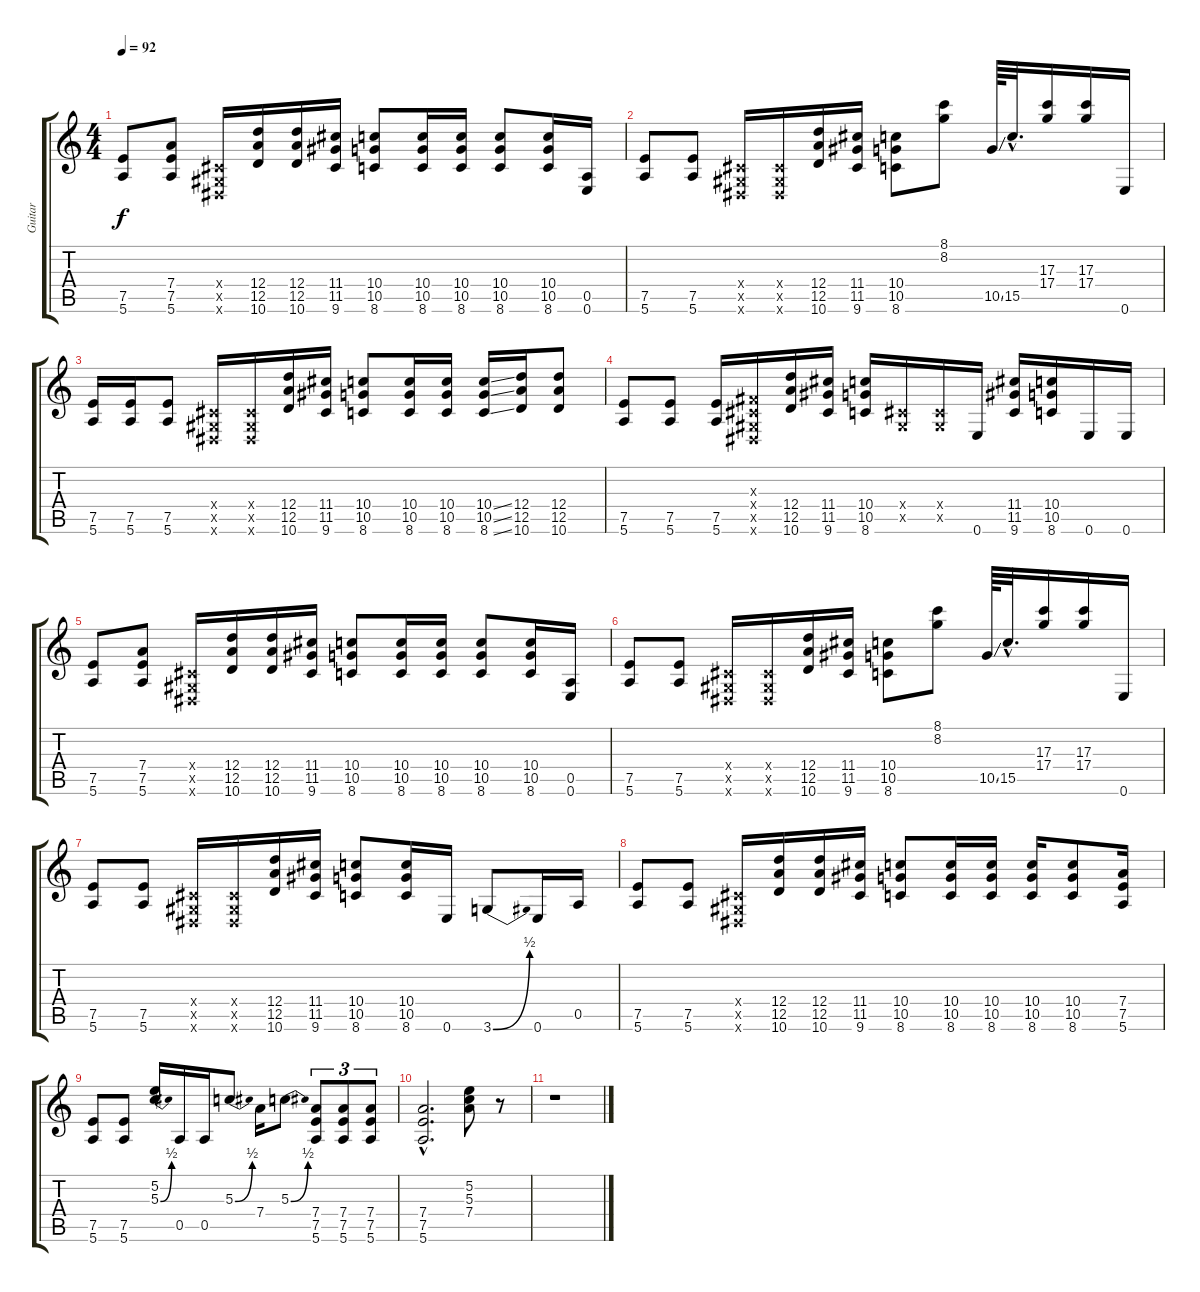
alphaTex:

\track ("Guitar" "Guitar") {instrument overdrivenguitar}
\staff {score tabs}
\tuning (E4 B3 G3 D3 A2 E2) {hide}
\ts (4 4)
\tempo 92
\clef g2
\ks c
(7.5 5.6).8{dy f} (7.4 7.5 5.6).8 (-1.4{x} -1.5{x} -1.6{x}).16 (12.4 12.5 10.6).16 (12.4 12.5 10.6).16 (11.4 11.5 9.6).16 (10.4 10.5 8.6).8 (10.4 10.5 8.6).16 (10.4 10.5 8.6).16 (10.4 10.5 8.6).8 (10.4 10.5 8.6).16 (0.5 0.6).16 |
(7.5 5.6).8 (7.5 5.6).8 (-1.4{x} -1.5{x} -1.6{x}).16 (-1.4{x} -1.5{x} -1.6{x}).16 (12.4 12.5 10.6).16 (11.4 11.5 9.6).16 (10.4 10.5 8.6).8 (8.1 8.2).8 10.5{ss}.64 15.5{hac}.32{d} (17.3 17.4).16 (17.3 17.4).16 0.6.16 |
(7.5 5.6).16 (7.5 5.6).16 (7.5 5.6).8 (-1.4{x} -1.5{x} -1.6{x}).16 (-1.4{x} -1.5{x} -1.6{x}).16 (12.4 12.5 10.6).16 (11.4 11.5 9.6).16 (10.4 10.5 8.6).8 (10.4 10.5 8.6).16 (10.4 10.5 8.6).16 (10.4{ss} 10.5{ss} 8.6{ss}).16 (12.4 12.5 10.6).16 (12.4 12.5 10.6).8 |
(7.5 5.6).8 (7.5 5.6).8 (7.5 5.6).16 (-1.3{x} -1.4{x} -1.5{x} -1.6{x}).16 (12.4 12.5 10.6).16 (11.4 11.5 9.6).16 (10.4 10.5 8.6).16 (-1.4{x} -1.5{x}).16 (-1.4{x} -1.5{x}).16 0.6.16 (11.4 11.5 9.6).16 (10.4 10.5 8.6).16 0.6.16 0.6.16 |
(7.5 5.6).8 (7.4 7.5 5.6).8 (-1.4{x} -1.5{x} -1.6{x}).16 (12.4 12.5 10.6).16 (12.4 12.5 10.6).16 (11.4 11.5 9.6).16 (10.4 10.5 8.6).8 (10.4 10.5 8.6).16 (10.4 10.5 8.6).16 (10.4 10.5 8.6).8 (10.4 10.5 8.6).16 (0.5 0.6).16 |
(7.5 5.6).8 (7.5 5.6).8 (-1.4{x} -1.5{x} -1.6{x}).16 (-1.4{x} -1.5{x} -1.6{x}).16 (12.4 12.5 10.6).16 (11.4 11.5 9.6).16 (10.4 10.5 8.6).8 (8.1 8.2).8 10.5{ss}.64 15.5{hac}.32{d} (17.3 17.4).16 (17.3 17.4).16 0.6.16 |
(7.5 5.6).8 (7.5 5.6).8 (-1.4{x} -1.5{x} -1.6{x}).16 (-1.4{x} -1.5{x} -1.6{x}).16 (12.4 12.5 10.6).16 (11.4 11.5 9.6).16 (10.4 10.5 8.6).8 (10.4 10.5 8.6).16 0.6.16 3.6{be (bend 0 0 60 2)}.8 0.6.16 0.5.16 |
(7.5 5.6).8 (7.5 5.6).8 (-1.4{x} -1.5{x} -1.6{x}).16 (12.4 12.5 10.6).16 (12.4 12.5 10.6).16 (11.4 11.5 9.6).16 (10.4 10.5 8.6).8 (10.4 10.5 8.6).16 (10.4 10.5 8.6).16 (10.4 10.5 8.6).16 (10.4 10.5 8.6).8 (7.4 7.5 5.6).16 |
(7.5 5.6).8 (7.5 5.6).8 (5.2 5.3{be (bend 0 0 60 2)}).16 0.5.16 0.5.16 5.3{be (bend 0 0 60 2)}.8 7.4.16 5.3{be (bend 0 0 60 2)}.8 (7.4 7.5 5.6).8{tu (3 2)} (7.4 7.5 5.6).8{tu (3 2)} (7.4 7.5 5.6).8{tu (3 2)} |
(7.4{hac} 7.5{hac} 5.6{hac}).2{d} (5.2 5.3 7.4).8 r.8 |
r.1
